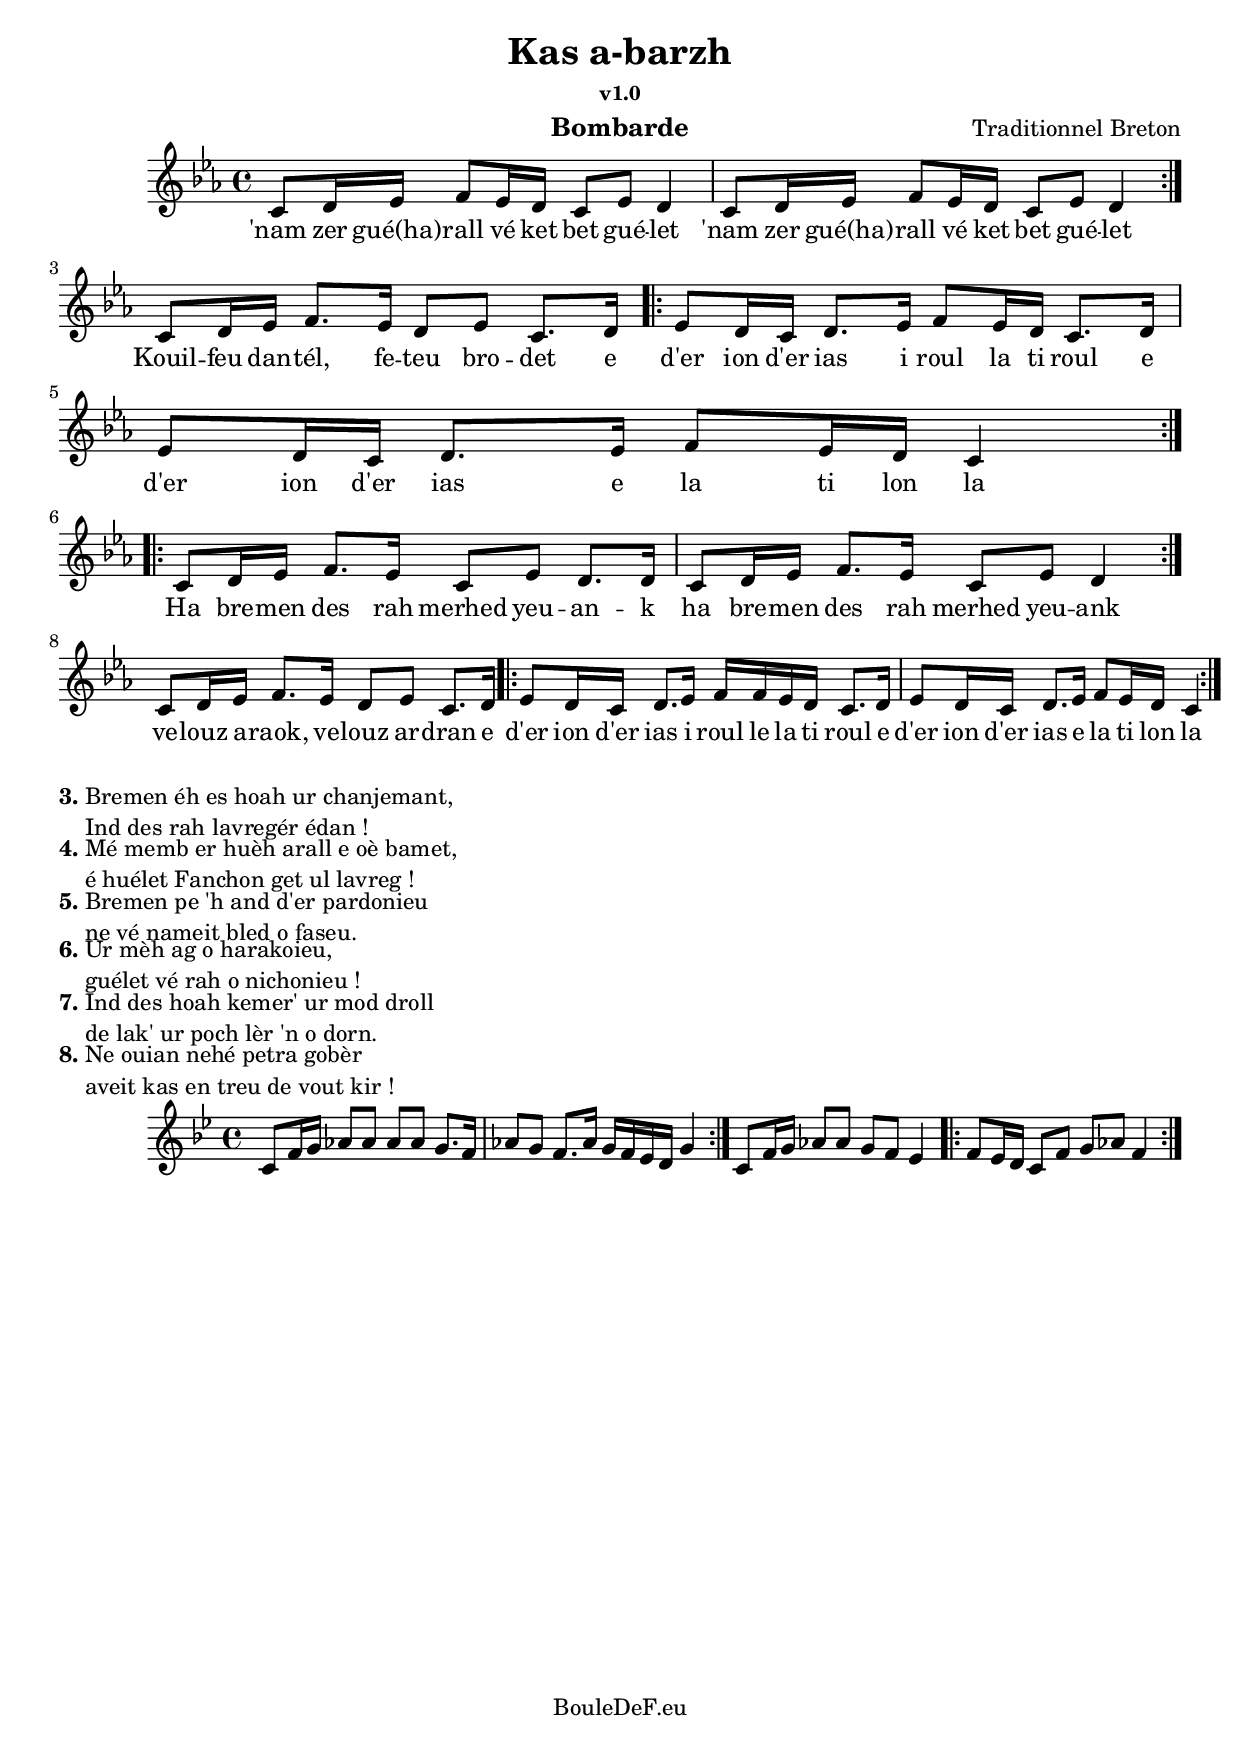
\version "2.16.2"
\include "italiano.ly"

\book {
	\header {
		title = "Kas a-barzh"
		composer = "Traditionnel Breton"
		instrument = "Bombarde"
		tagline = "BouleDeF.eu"
	}
	
	\version "2.14.2"
\include "italiano.ly"

\header {
	title = "D'er ion, d'er ias !"
	subsubtitle = "v1.0"
	composer = "Job Kerlagad"
	instrument = "Bombarde"
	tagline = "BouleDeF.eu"
}

\score {
	\new Staff \relative sib {
		\clef treble
		\key mib \major
		\time 4/4

		\repeat volta 2 {
			do8 re16 mib fa8 mib16 re do8 mib re4
			| do8 re16 mib fa8 mib16 re do8 mib re4
		}
		\break
		| do8 re16 mib fa8. mib16 re8 mib do8. re16
		\repeat volta 2 {
			| mib8 re16 do re8. mib16  fa8 mib16 re do8. re16
			| mib8 re16 do re8. mib16  fa8 mib16 re do4
		}
		\break

		\repeat volta 2 {
			| do8 re16 mib fa8. mib16 do8 mib re8. re16
			| do8 re16 mib fa8. mib16 do8 mib re4
		}
		\break
		| do8 re16 mib fa8. mib16 re8 mib do8. re16 \noBreak
		\repeat volta 2 {
			| mib8 re16 do re8. mib16 fa fa mib re do8. re16
			\noBreak
			| mib8 re16 do re8. mib16 fa8 mib16 re do4
		}
	}
	\addlyrics {
		'nam zer gué(ha) -- rall vé ket bet gué -- let
		| 'nam zer gué(ha) -- rall vé ket bet gué -- let
		| Kouil -- feu dan -- tél, fe -- teu bro -- det e
		| d'er ion d'er ias i roul la ti roul e
		| d'er ion d'er ias e la ti lon la
		| Ha bre -- men des rah merhed yeu -- an -- k
		| ha bre -- men des rah merhed yeu -- ank
		| ve -- louz a -- raok, ve -- louz ar -- dran e
		| d'er ion d'er ias i roul le la ti roul e
		| d'er ion d'er ias e la ti lon la
	}
}

\markup {
	\column {
		\line {
			\bold "3."
			\column {
				"Bremen éh es hoah ur chanjemant,"
				"Ind des rah lavregér édan !"
			}
		}
		\line {
			\bold "4."
			\column {
				"Mé memb er huèh arall e oè bamet,"
				"é huélet Fanchon get ul lavreg !"
			}
		}
		\line {
			\bold "5."
			\column {
				"Bremen pe 'h and d'er pardonieu"
				"ne vé nameit bled o faseu."
			}
		}
		\line {
			\bold "6."
			\column {
				"Ur mèh ag o harakoieu,"
				"guélet vé rah o nichonieu !"
			}
		}
		\line {
			\bold "7."
			\column {
				"Ind des hoah kemer' ur mod droll"
				"de lak' ur poch lèr 'n o dorn."
			}
		}
		\line {
			\bold "8."
			\column {
				"Ne ouian nehé petra gobèr"
				"aveit kas en treu de vout kir !"
			}
		}
	}
}


	\version "2.14.2"
\include "italiano.ly"

\header {
	title = "Kas a-barzh"
	subsubtitle = "v1.0"
	composer = "Traditionnel Breton"
	instrument = "Bombarde"
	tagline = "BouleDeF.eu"
}

\score {
	\new Staff \relative sib {
		\clef treble
		\key sib \major
		\time 4/4

		\repeat volta 2 {
			do8 fa16 sol lab8 lab lab lab sol8. fa16
			| lab8 sol fa8. lab16 sol fa mib re sol4
		}
		| do,8 fa16 sol lab8 lab sol fa mib4
		\repeat volta 2 {
			fa8 mib16 re do8 fa sol lab fa4
		}
	}
}


}
